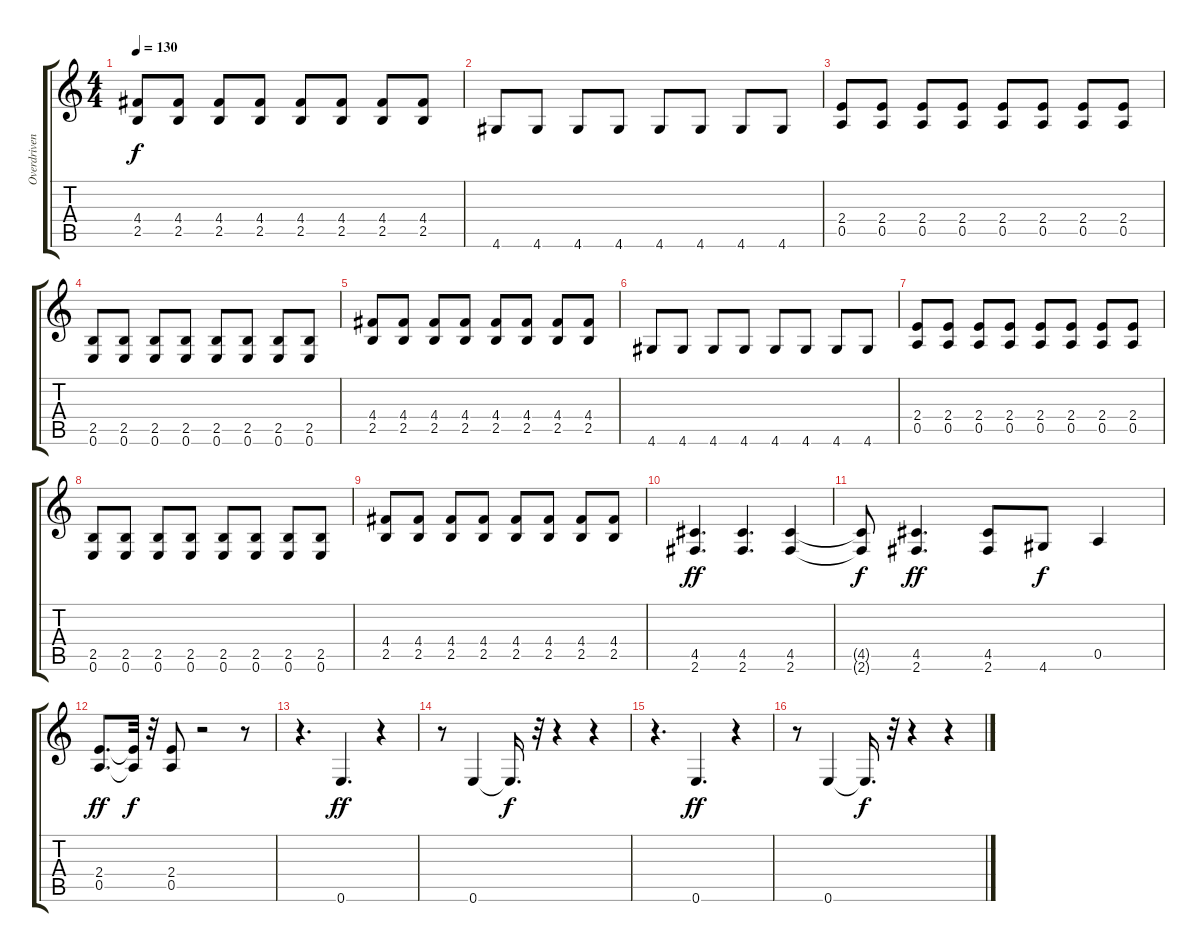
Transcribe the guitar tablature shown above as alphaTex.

\track ("Overdriven Guitar 2" "Overdriven") {instrument overdrivenguitar}
\staff {score tabs}
\tuning (E4 B3 G3 D3 A2 E2) {hide}
\ts (4 4)
\tempo 130
\clef g2
\ks c
(4.4 2.5).8{dy f} (4.4 2.5).8 (4.4 2.5).8 (4.4 2.5).8 (4.4 2.5).8 (4.4 2.5).8 (4.4 2.5).8 (4.4 2.5).8 |
4.6.8 4.6.8 4.6.8 4.6.8 4.6.8 4.6.8 4.6.8 4.6.8 |
(2.4 0.5).8 (2.4 0.5).8 (2.4 0.5).8 (2.4 0.5).8 (2.4 0.5).8 (2.4 0.5).8 (2.4 0.5).8 (2.4 0.5).8 |
(2.5 0.6).8 (2.5 0.6).8 (2.5 0.6).8 (2.5 0.6).8 (2.5 0.6).8 (2.5 0.6).8 (2.5 0.6).8 (2.5 0.6).8 |
(4.4 2.5).8 (4.4 2.5).8 (4.4 2.5).8 (4.4 2.5).8 (4.4 2.5).8 (4.4 2.5).8 (4.4 2.5).8 (4.4 2.5).8 |
4.6.8 4.6.8 4.6.8 4.6.8 4.6.8 4.6.8 4.6.8 4.6.8 |
(2.4 0.5).8 (2.4 0.5).8 (2.4 0.5).8 (2.4 0.5).8 (2.4 0.5).8 (2.4 0.5).8 (2.4 0.5).8 (2.4 0.5).8 |
(2.5 0.6).8 (2.5 0.6).8 (2.5 0.6).8 (2.5 0.6).8 (2.5 0.6).8 (2.5 0.6).8 (2.5 0.6).8 (2.5 0.6).8 |
(4.4 2.5).8 (4.4 2.5).8 (4.4 2.5).8 (4.4 2.5).8 (4.4 2.5).8 (4.4 2.5).8 (4.4 2.5).8 (4.4 2.5).8 |
(4.5 2.6).4{d dy ff} (4.5 2.6).4{d} (4.5 2.6).4 |
(4.5{t} 2.6{t}).8{dy f} (4.5 2.6).4{d dy ff} (4.5 2.6).8 4.6.8{dy f} 0.5.4 |
(2.4 0.5).8{d dy ff} (2.4{t} 0.5{t}).32{dy f} r.32 (2.4 0.5).8 r.2 r.8 |
r.4{d} 0.6.4{d dy ff} r.4 |
r.8 0.6.4 0.6{t}.16{d dy f} r.32 r.4 r.4 |
r.4{d} 0.6.4{d dy ff} r.4 |
r.8 0.6.4 0.6{t}.16{d dy f} r.32 r.4 r.4
